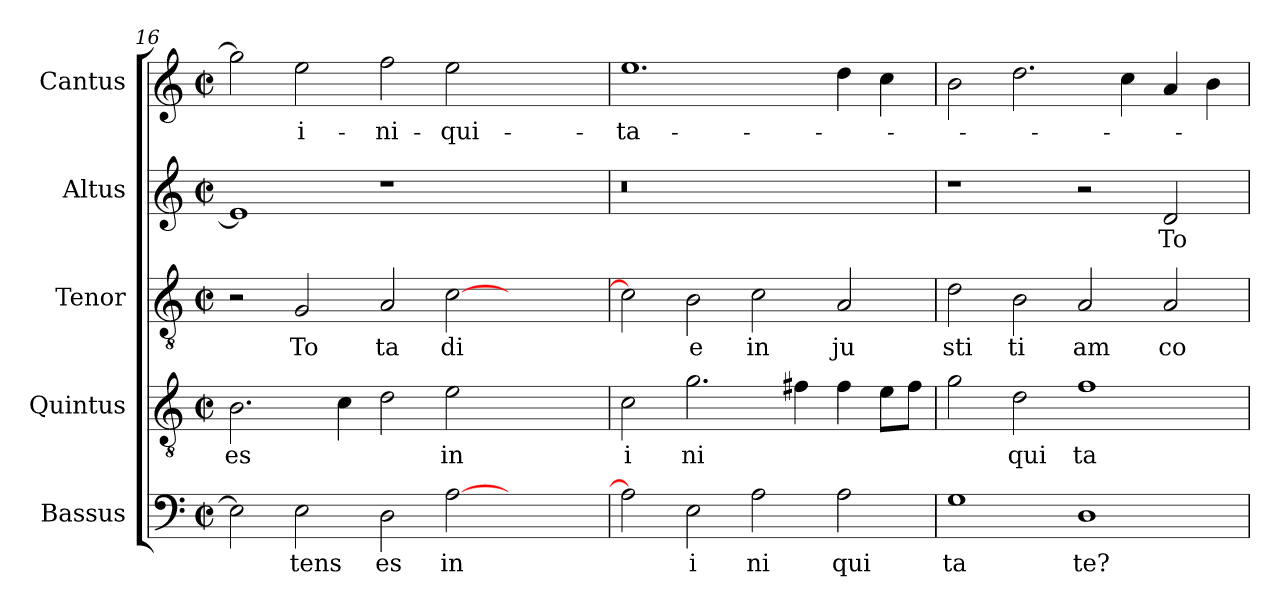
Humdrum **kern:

**kern	**text	**kern	**text	**kern	**text	**kern	**text	**kern	**text
*part5	*part5	*part4	*part4	*part3	*part3	*part2	*part2	*part1	*part1
*staff5	*staff5	*staff4	*staff4	*staff3	*staff3	*staff2	*staff2	*staff1	*staff1
*I"Bassus	*	*I"Quintus	*	*I"Tenor	*	*I"Altus	*	*I"Cantus	*
*clefF4	*	*clefGv2	*	*clefGv2	*	*clefG2	*	*clefG2	*
*M2/2	*	*M2/2	*	*M2/2	*	*M2/2	*	*M2/2	*
*met(c|)	*	*met(c|)	*	*met(c|)	*	*met(c|)	*	*met(c|)	*
=16	=16	=16	=16	=16	=16	=16	=16	=16	=16
!	!	!	!LO:LY:b:cj	!	!	!	!	!	!
2E\]	.	2.B\	es	2r	.	1e]	.	2gg\]	.
!	!LO:LY:b:cj	!	!	!	!LO:LY:b:cj	!	!	!	!LO:LY:b:cj
2E\	tens	.	.	2G/	To	.	.	2ee\	i-
.	.	4c\	.	.	.	.	.	.	.
!	!LO:LY:b:cj	!	!	!	!LO:LY:b:cj	!LO:N:vis=1	!	!	!LO:LY:b:cj
2D\	es	2d\	.	2A/	ta	0r	.	2ff\	-ni-
!	!LO:LY:b:cj	!	!LO:LY:b:cj	!	!LO:LY:b:cj	!	!	!	!LO:LY:b:cj
[>2A\	in	2e\	in	[>2c\	di	.	.	2ee\	-qui-
1ryy	.	1ryy	.	1ryy	.	.	.	1ryy	.
=17	=17	=17	=17	=17	=17	=17	=17	=17	=17
!	!	!	!LO:LY:b:cj	!	!	!	!	!	!LO:LY:b:cj
2A\]	.	2c\	i	2c\]	.	0r	.	1.ee	-ta-
!	!LO:LY:b:cj	!	!LO:LY:b:cj	!	!LO:LY:b:cj	!	!	!	!
2E\	i	2.g\	ni	2B\	e	.	.	.	.
!	!LO:LY:b:cj	!	!	!	!LO:LY:b:cj	!	!	!	!
2A\	ni	.	.	2c\	in	.	.	.	.
.	.	4f#\	.	.	.	.	.	.	.
!	!LO:LY:b:cj	!	!	!	!LO:LY:b:cj	!	!	!	!
2A\	qui	4f#\	.	2A/	ju	.	.	4dd\	.
.	.	8e\L	.	.	.	.	.	4cc\	.
.	.	8f#\J	.	.	.	.	.	.	.
=18	=18	=18	=18	=18	=18	=18	=18	=18	=18
!	!LO:LY:b:cj	!	!	!	!LO:LY:b:cj	!	!	!	!
1G	ta	2g\	.	2d\	sti	1r	.	2b\	.
!	!	!	!LO:LY:b:cj	!	!LO:LY:b:cj	!	!	!	!
.	.	2d\	qui	2B\	ti	.	.	2.dd\	.
!	!LO:LY:b:cj	!	!LO:LY:b:cj	!	!LO:LY:b:cj	!	!	!	!
1D	te?	1f	ta	2A/	am	2r	.	.	.
.	.	.	.	.	.	.	.	4cc\	.
!	!	!	!	!	!LO:LY:b:cj	!	!LO:LY:b:cj	!	!
.	.	.	.	2A/	co	2d/	To	4a/	.
.	.	.	.	.	.	.	.	4b\	.
=	=	=	=	=	=	=	=	=	=
*-	*-	*-	*-	*-	*-	*-	*-	*-	*-
